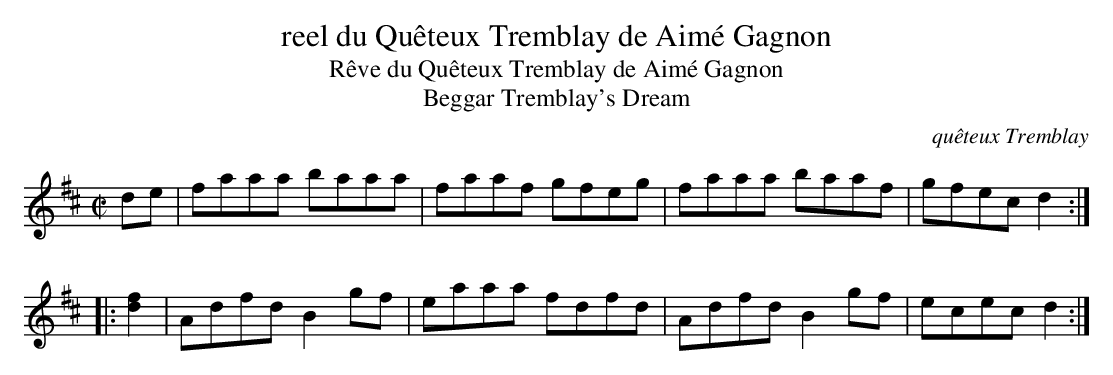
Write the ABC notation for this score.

X:1
T: reel du Qu\^eteux Tremblay de Aim\'e Gagnon
T: R\^eve du Qu\^eteux Tremblay de Aim\'e Gagnon
T: Beggar Tremblay's Dream
C: qu\^eteux Tremblay
M: C|
L: 1/8
K: D
       de | faaa baaa | faaf gfeg | faaa baaf | gfec d2 :|
|: [f2d2] | Adfd B2gf | eaaa fdfd | Adfd B2gf | ecec d2 :|
